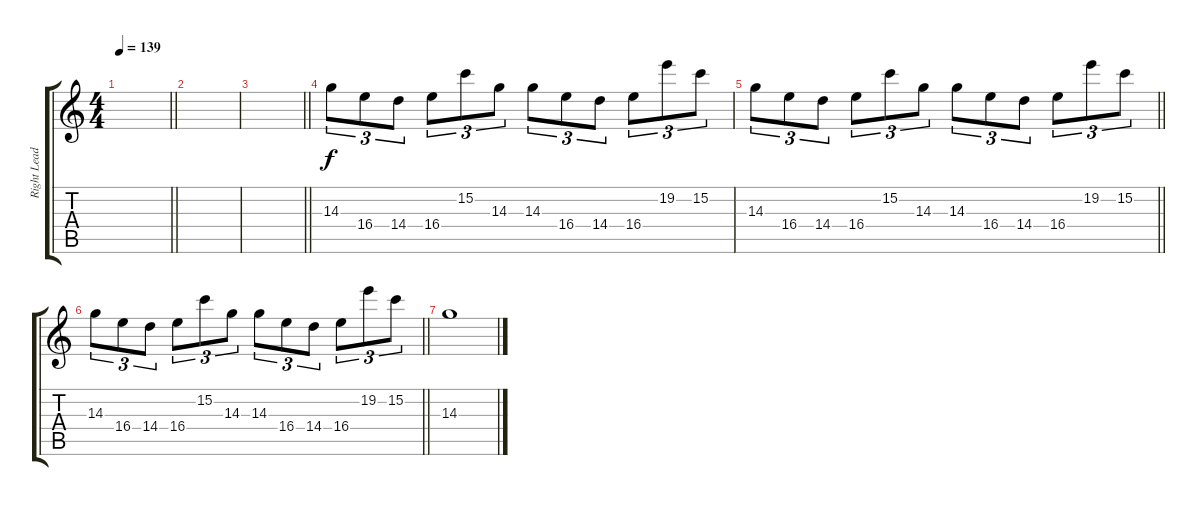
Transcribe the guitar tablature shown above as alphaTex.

\track ("Right Lead 2" "Right Lead") {instrument distortionguitar}
\staff {score tabs}
\tuning (D4 A3 F3 C3 G2 C2) {hide}
\ts (4 4)
\tempo 139
\clef g2
\barLineRight lightlight
\ks c
|
|
\barLineRight lightlight
|
\section ("" "")
14.3.8{tu (3 2)} 16.4.8{tu (3 2)} 14.4.8{tu (3 2)} 16.4.8{tu (3 2)} 15.2.8{tu (3 2)} 14.3.8{tu (3 2)} 14.3.8{tu (3 2)} 16.4.8{tu (3 2)} 14.4.8{tu (3 2)} 16.4.8{tu (3 2)} 19.2.8{tu (3 2)} 15.2.8{tu (3 2)} |
\barLineRight lightlight
14.3.8{tu (3 2)} 16.4.8{tu (3 2)} 14.4.8{tu (3 2)} 16.4.8{tu (3 2)} 15.2.8{tu (3 2)} 14.3.8{tu (3 2)} 14.3.8{tu (3 2)} 16.4.8{tu (3 2)} 14.4.8{tu (3 2)} 16.4.8{tu (3 2)} 19.2.8{tu (3 2)} 15.2.8{tu (3 2)} |
\section ("" "")
\barLineRight lightlight
14.3.8{tu (3 2)} 16.4.8{tu (3 2)} 14.4.8{tu (3 2)} 16.4.8{tu (3 2)} 15.2.8{tu (3 2)} 14.3.8{tu (3 2)} 14.3.8{tu (3 2)} 16.4.8{tu (3 2)} 14.4.8{tu (3 2)} 16.4.8{tu (3 2)} 19.2.8{tu (3 2)} 15.2.8{tu (3 2)} |
14.3.1
